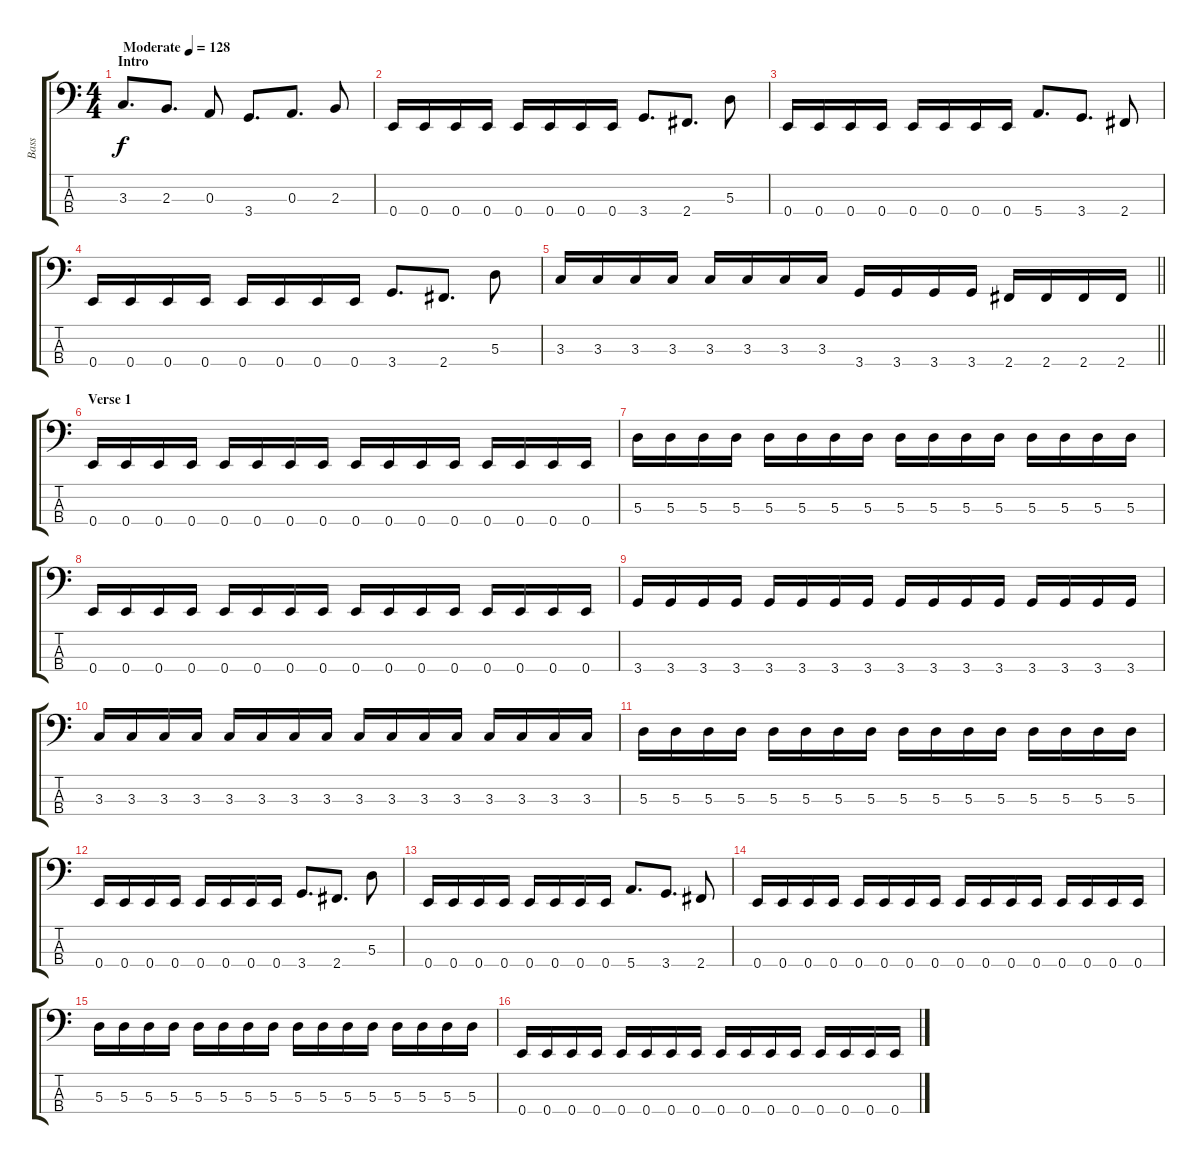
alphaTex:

\track ("Bass" "Bass") {instrument electricbassfinger}
\staff {score tabs}
\tuning (G2 D2 A1 E1) {hide}
\ts (4 4)
\section ("" "Intro")
\tempo (128 "Moderate")
\clef f4
\ks c
3.3.8{d dy f instrument electricbassfinger} 2.3.8{d} 0.3.8 3.4.8{d} 0.3.8{d} 2.3.8 |
0.4.16 0.4.16 0.4.16 0.4.16 0.4.16 0.4.16 0.4.16 0.4.16 3.4.8{d} 2.4.8{d} 5.3.8 |
0.4.16 0.4.16 0.4.16 0.4.16 0.4.16 0.4.16 0.4.16 0.4.16 5.4.8{d} 3.4.8{d} 2.4.8 |
0.4.16 0.4.16 0.4.16 0.4.16 0.4.16 0.4.16 0.4.16 0.4.16 3.4.8{d} 2.4.8{d} 5.3.8 |
\barLineRight lightlight
3.3.16 3.3.16 3.3.16 3.3.16 3.3.16 3.3.16 3.3.16 3.3.16 3.4.16 3.4.16 3.4.16 3.4.16 2.4.16 2.4.16 2.4.16 2.4.16 |
\section ("" "Verse 1")
0.4.16 0.4.16 0.4.16 0.4.16 0.4.16 0.4.16 0.4.16 0.4.16 0.4.16 0.4.16 0.4.16 0.4.16 0.4.16 0.4.16 0.4.16 0.4.16 |
5.3.16 5.3.16 5.3.16 5.3.16 5.3.16 5.3.16 5.3.16 5.3.16 5.3.16 5.3.16 5.3.16 5.3.16 5.3.16 5.3.16 5.3.16 5.3.16 |
0.4.16 0.4.16 0.4.16 0.4.16 0.4.16 0.4.16 0.4.16 0.4.16 0.4.16 0.4.16 0.4.16 0.4.16 0.4.16 0.4.16 0.4.16 0.4.16 |
3.4.16 3.4.16 3.4.16 3.4.16 3.4.16 3.4.16 3.4.16 3.4.16 3.4.16 3.4.16 3.4.16 3.4.16 3.4.16 3.4.16 3.4.16 3.4.16 |
3.3.16 3.3.16 3.3.16 3.3.16 3.3.16 3.3.16 3.3.16 3.3.16 3.3.16 3.3.16 3.3.16 3.3.16 3.3.16 3.3.16 3.3.16 3.3.16 |
5.3.16 5.3.16 5.3.16 5.3.16 5.3.16 5.3.16 5.3.16 5.3.16 5.3.16 5.3.16 5.3.16 5.3.16 5.3.16 5.3.16 5.3.16 5.3.16 |
0.4.16 0.4.16 0.4.16 0.4.16 0.4.16 0.4.16 0.4.16 0.4.16 3.4.8{d} 2.4.8{d} 5.3.8 |
0.4.16 0.4.16 0.4.16 0.4.16 0.4.16 0.4.16 0.4.16 0.4.16 5.4.8{d} 3.4.8{d} 2.4.8 |
0.4.16 0.4.16 0.4.16 0.4.16 0.4.16 0.4.16 0.4.16 0.4.16 0.4.16 0.4.16 0.4.16 0.4.16 0.4.16 0.4.16 0.4.16 0.4.16 |
5.3.16 5.3.16 5.3.16 5.3.16 5.3.16 5.3.16 5.3.16 5.3.16 5.3.16 5.3.16 5.3.16 5.3.16 5.3.16 5.3.16 5.3.16 5.3.16 |
0.4.16 0.4.16 0.4.16 0.4.16 0.4.16 0.4.16 0.4.16 0.4.16 0.4.16 0.4.16 0.4.16 0.4.16 0.4.16 0.4.16 0.4.16 0.4.16
